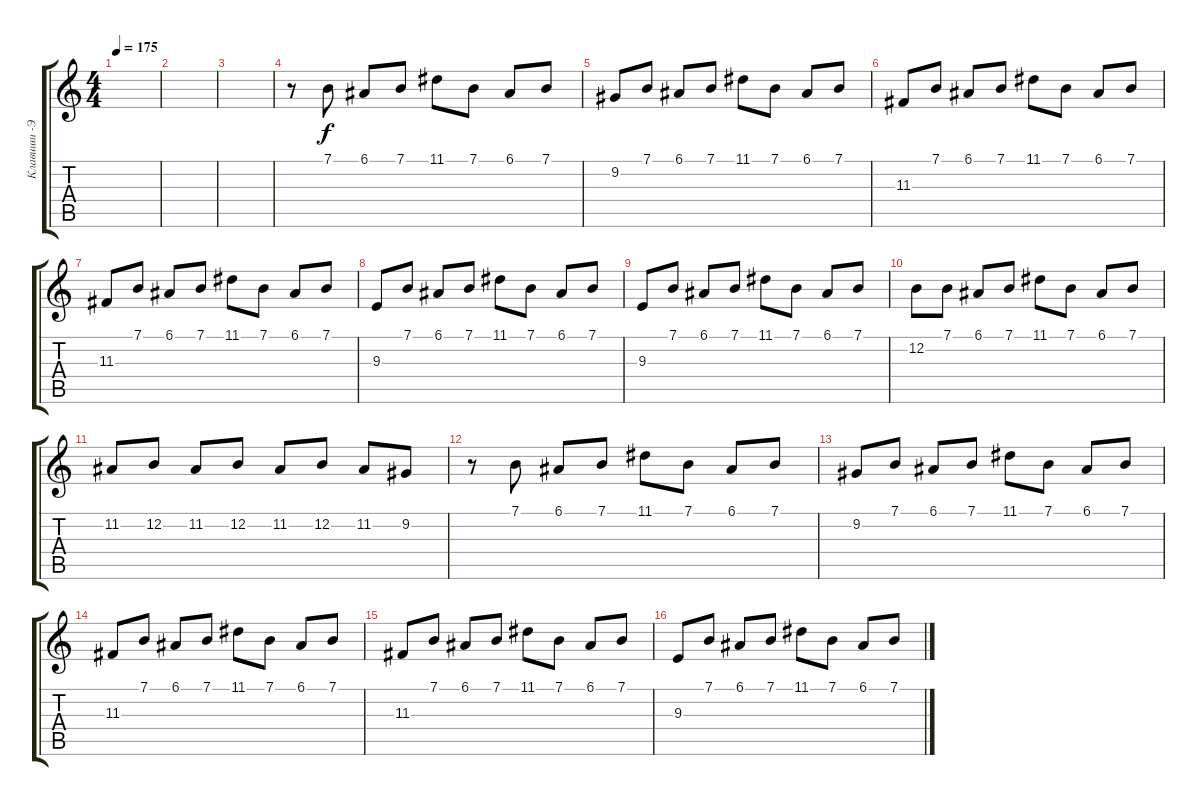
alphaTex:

\track ("Клавиши -Эффекты" "Клавиши -Э") {instrument fx6goblins}
\staff {score tabs}
\tuning (E4 B3 G3 D3 A2 E2) {hide}
\ts (4 4)
\tempo 175
\clef g2
\ks c
|
|
|
r.8 7.1.8{volume 14 instrument fx1rain} 6.1.8 7.1.8 11.1.8 7.1.8 6.1.8 7.1.8 |
9.2.8 7.1.8 6.1.8 7.1.8 11.1.8 7.1.8 6.1.8 7.1.8 |
11.3.8 7.1.8 6.1.8 7.1.8 11.1.8 7.1.8 6.1.8 7.1.8 |
11.3.8 7.1.8 6.1.8 7.1.8 11.1.8 7.1.8 6.1.8 7.1.8 |
9.3.8{instrument fx1rain} 7.1.8 6.1.8 7.1.8 11.1.8 7.1.8 6.1.8 7.1.8 |
9.3.8 7.1.8 6.1.8 7.1.8 11.1.8 7.1.8 6.1.8 7.1.8 |
12.2.8{instrument fx1rain} 7.1.8 6.1.8 7.1.8 11.1.8 7.1.8 6.1.8 7.1.8 |
11.2.8 12.2.8 11.2.8 12.2.8 11.2.8 12.2.8 11.2.8 9.2.8 |
r.8 7.1.8{volume 14 instrument fx1rain} 6.1.8 7.1.8 11.1.8 7.1.8 6.1.8 7.1.8 |
9.2.8 7.1.8 6.1.8 7.1.8 11.1.8 7.1.8 6.1.8 7.1.8 |
11.3.8 7.1.8 6.1.8 7.1.8 11.1.8 7.1.8 6.1.8 7.1.8 |
11.3.8 7.1.8 6.1.8 7.1.8 11.1.8 7.1.8 6.1.8 7.1.8 |
9.3.8{instrument fx1rain} 7.1.8 6.1.8 7.1.8 11.1.8 7.1.8 6.1.8 7.1.8
